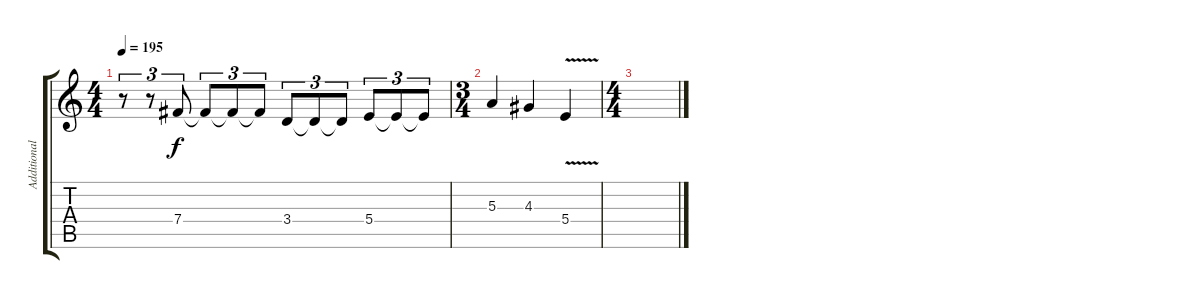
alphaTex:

\track ("Additional Guitar" "Additional") {instrument overdrivenguitar}
\staff {score tabs}
\tuning (Db4 Ab3 E3 B2 Gb2 B1) {hide}
\ts (4 4)
\tempo 195
\clef g2
\ks c
r.8{tu (3 2) dy f} r.8{tu (3 2)} 7.4.8{tu (3 2)} 7.4{t}.8{tu (3 2)} 7.4{t}.8{tu (3 2)} 7.4{t}.8{tu (3 2)} 3.4.8{tu (3 2)} 3.4{t}.8{tu (3 2)} 3.4{t}.8{tu (3 2)} 5.4.8{tu (3 2)} 5.4{t}.8{tu (3 2)} 5.4{t}.8{tu (3 2)} |
\ts (3 4)
5.3.4 4.3.4 5.4{v}.4 |
\ts (4 4)
